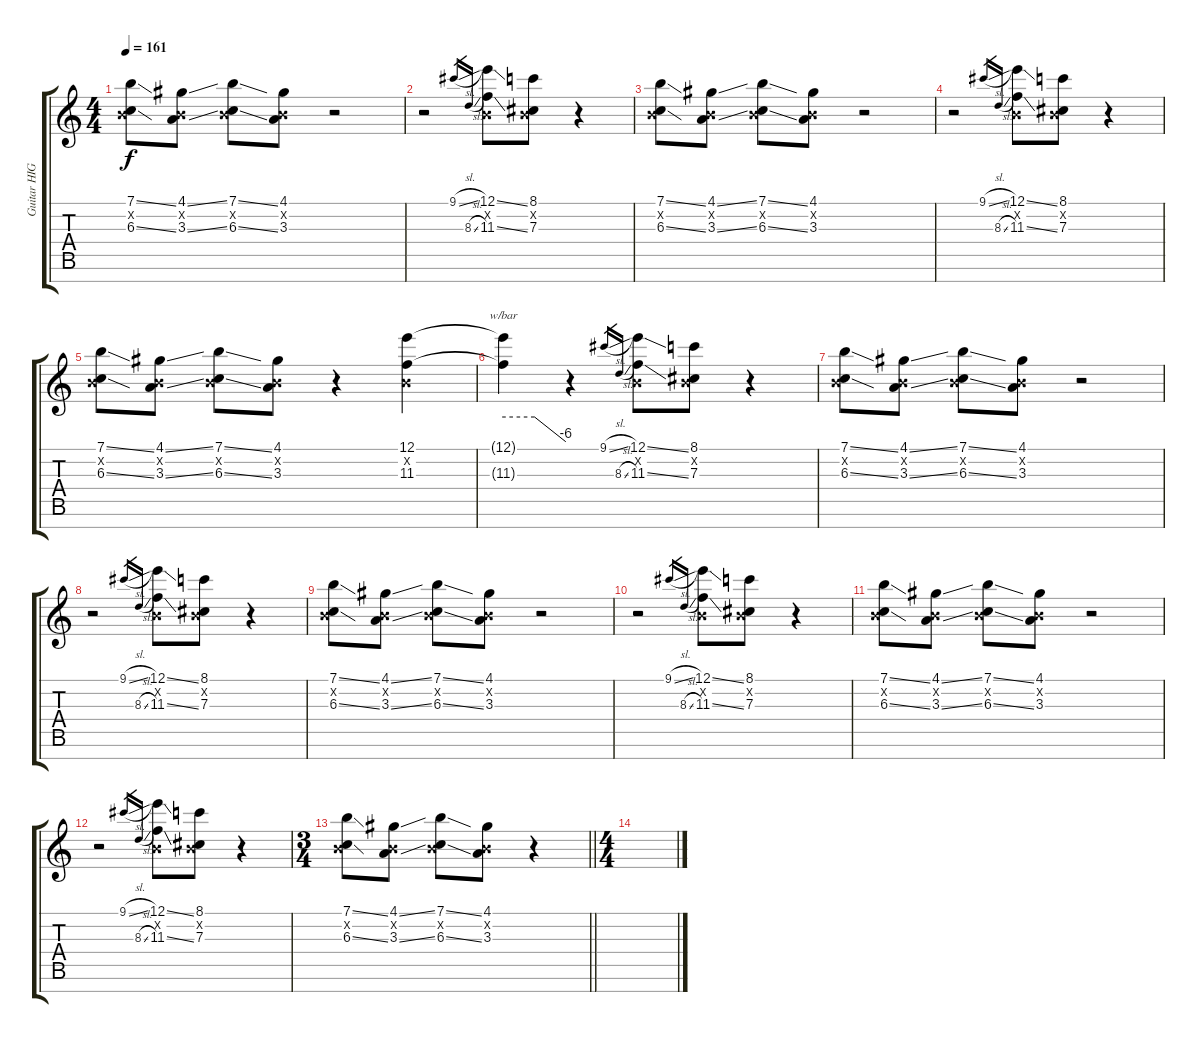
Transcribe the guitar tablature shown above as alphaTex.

\track ("Guitar HIGH LEFT" "Guitar HIG") {instrument distortionguitar}
\staff {score tabs}
\tuning (E4 B3 Gb3 E3 B2 E2 B1) {hide}
\ts (4 4)
\tempo 161
\clef g2
\ks c
(7.1{ss} 0.2{x} 6.3{ss}).8{dy f} (4.1{ss} 0.2{x} 3.3{ss}).8 (7.1{ss} 0.2{x} 6.3{ss}).8 (4.1 0.2{x} 3.3).8 r.2 |
r.2 9.1{sl}.16{gr} 8.3{sl}.16{gr} (12.1{ss} 0.2{x} 11.3{ss}).8 (8.1 0.2{x} 7.3).8 r.4 |
(7.1{ss} 0.2{x} 6.3{ss}).8 (4.1{ss} 0.2{x} 3.3{ss}).8 (7.1{ss} 0.2{x} 6.3{ss}).8 (4.1 0.2{x} 3.3).8 r.2 |
r.2 9.1{sl}.16{gr} 8.3{sl}.16{gr} (12.1{ss} 0.2{x} 11.3{ss}).8 (8.1 0.2{x} 7.3).8 r.4 |
(7.1{ss} 0.2{x} 6.3{ss}).8 (4.1{ss} 0.2{x} 3.3{ss}).8 (7.1{ss} 0.2{x} 6.3{ss}).8 (4.1 0.2{x} 3.3).8 r.4 (12.1 0.2{x} 11.3).4 |
(12.1{t} 11.3{t}).4{tbe (custom default 0 0 30 0 60 -24)} r.4 9.1{sl}.16{gr} 8.3{sl}.16{gr} (12.1{ss} 0.2{x} 11.3{ss}).8 (8.1 0.2{x} 7.3).8 r.4 |
(7.1{ss} 0.2{x} 6.3{ss}).8 (4.1{ss} 0.2{x} 3.3{ss}).8 (7.1{ss} 0.2{x} 6.3{ss}).8 (4.1 0.2{x} 3.3).8 r.2 |
r.2 9.1{sl}.16{gr} 8.3{sl}.16{gr} (12.1{ss} 0.2{x} 11.3{ss}).8 (8.1 0.2{x} 7.3).8 r.4 |
(7.1{ss} 0.2{x} 6.3{ss}).8 (4.1{ss} 0.2{x} 3.3{ss}).8 (7.1{ss} 0.2{x} 6.3{ss}).8 (4.1 0.2{x} 3.3).8 r.2 |
r.2 9.1{sl}.16{gr} 8.3{sl}.16{gr} (12.1{ss} 0.2{x} 11.3{ss}).8 (8.1 0.2{x} 7.3).8 r.4 |
(7.1{ss} 0.2{x} 6.3{ss}).8 (4.1{ss} 0.2{x} 3.3{ss}).8 (7.1{ss} 0.2{x} 6.3{ss}).8 (4.1 0.2{x} 3.3).8 r.2 |
r.2 9.1{sl}.16{gr} 8.3{sl}.16{gr} (12.1{ss} 0.2{x} 11.3{ss}).8 (8.1 0.2{x} 7.3).8 r.4 |
\ts (3 4)
\barLineRight lightlight
(7.1{ss} 0.2{x} 6.3{ss}).8 (4.1{ss} 0.2{x} 3.3{ss}).8 (7.1{ss} 0.2{x} 6.3{ss}).8 (4.1 0.2{x} 3.3).8 r.4 |
\ts (4 4)
\section ("" "")
